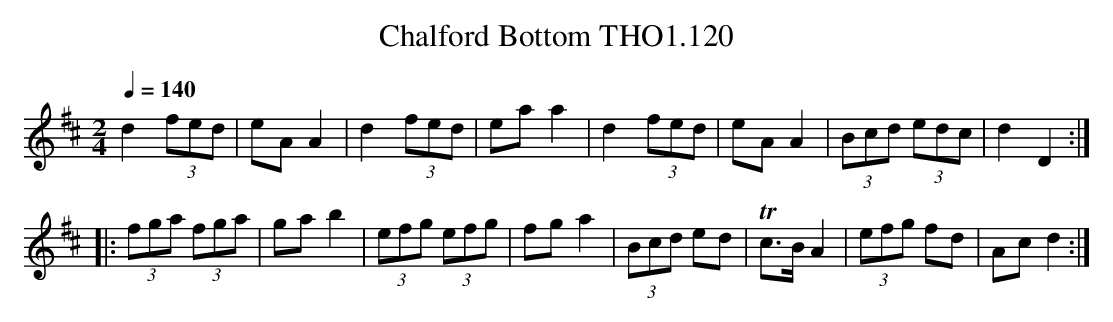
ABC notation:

X:1
T:Chalford Bottom THO1.120
M:2/4
L:1/8
Q:1/4=140
K:D
d2 (3fed|eA A2|d2 (3fed|ea a2|d2 (3fed|eA A2|(3Bcd (3edc|d2D2:|
|:(3fga (3fga|ga b2|(3efg (3efg|fg a2|(3Bcd ed|Tc>B A2|(3efg fd|Ac d2:|
